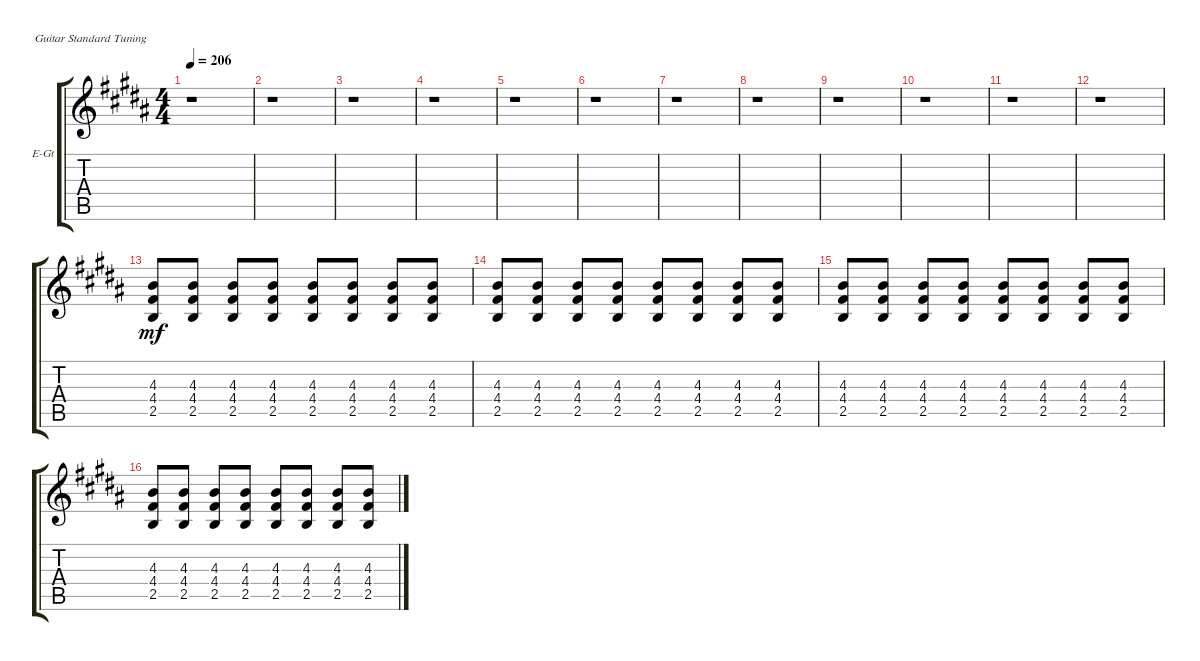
\defaultSystemsLayout 4
\bracketExtendMode groupsimilarinstruments
\firstSystemTrackNameOrientation horizontal
\otherSystemsTrackNameOrientation horizontal
\track ("Guitar 4" "E-Gt") {instrument distortionguitar}
\staff {score tabs}
\tuning (E4 B3 G3 D3 A2 E2)
\ts (4 4)
\tempo 206
\clef g2
\ks b
r.1{dy mf} |
r.1 |
r.1 |
r.1 |
r.1 |
r.1 |
r.1 |
r.1 |
r.1 |
r.1 |
r.1 |
r.1 |
(2.5 4.4 4.3).8 (2.5 4.4 4.3).8 (2.5 4.4 4.3).8 (2.5 4.4 4.3).8 (2.5 4.4 4.3).8 (2.5 4.4 4.3).8 (2.5 4.4 4.3).8 (2.5 4.4 4.3).8 |
(2.5 4.4 4.3).8 (2.5 4.4 4.3).8 (2.5 4.4 4.3).8 (2.5 4.4 4.3).8 (2.5 4.4 4.3).8 (2.5 4.4 4.3).8 (2.5 4.4 4.3).8 (2.5 4.4 4.3).8 |
(2.5 4.4 4.3).8 (2.5 4.4 4.3).8 (2.5 4.4 4.3).8 (2.5 4.4 4.3).8 (2.5 4.4 4.3).8 (2.5 4.4 4.3).8 (2.5 4.4 4.3).8 (2.5 4.4 4.3).8 |
(2.5 4.4 4.3).8 (2.5 4.4 4.3).8 (2.5 4.4 4.3).8 (2.5 4.4 4.3).8 (2.5 4.4 4.3).8 (2.5 4.4 4.3).8 (2.5 4.4 4.3).8 (2.5 4.4 4.3).8
